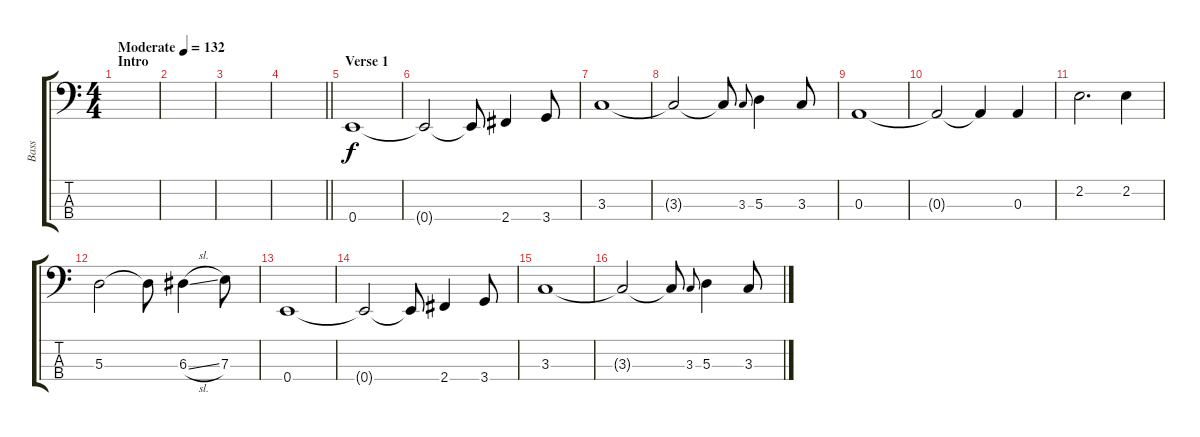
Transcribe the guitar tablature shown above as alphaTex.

\track ("Bass" "Bass") {instrument electricbasspick}
\staff {score tabs}
\tuning (G2 D2 A1 E1) {hide}
\ts (4 4)
\section ("" "Intro")
\tempo (132 "Moderate")
\clef f4
\ks c
|
|
|
\barLineRight lightlight
|
\section ("" "Verse 1")
0.4.1 |
0.4{t}.2 0.4{t}.8 2.4.4 3.4.8 |
3.3.1 |
3.3{t}.2 3.3{t}.8 3.3.8{gr onbeat} 5.3.4 3.3.8 |
0.3.1 |
0.3{t}.2 0.3{t}.4 0.3.4 |
2.2.2{d} 2.2.4 |
5.3.2 5.3{t}.8 6.3{sl}.4 7.3.8 |
0.4.1 |
0.4{t}.2 0.4{t}.8 2.4.4 3.4.8 |
3.3.1 |
3.3{t}.2 3.3{t}.8 3.3.8{gr onbeat} 5.3.4 3.3.8
